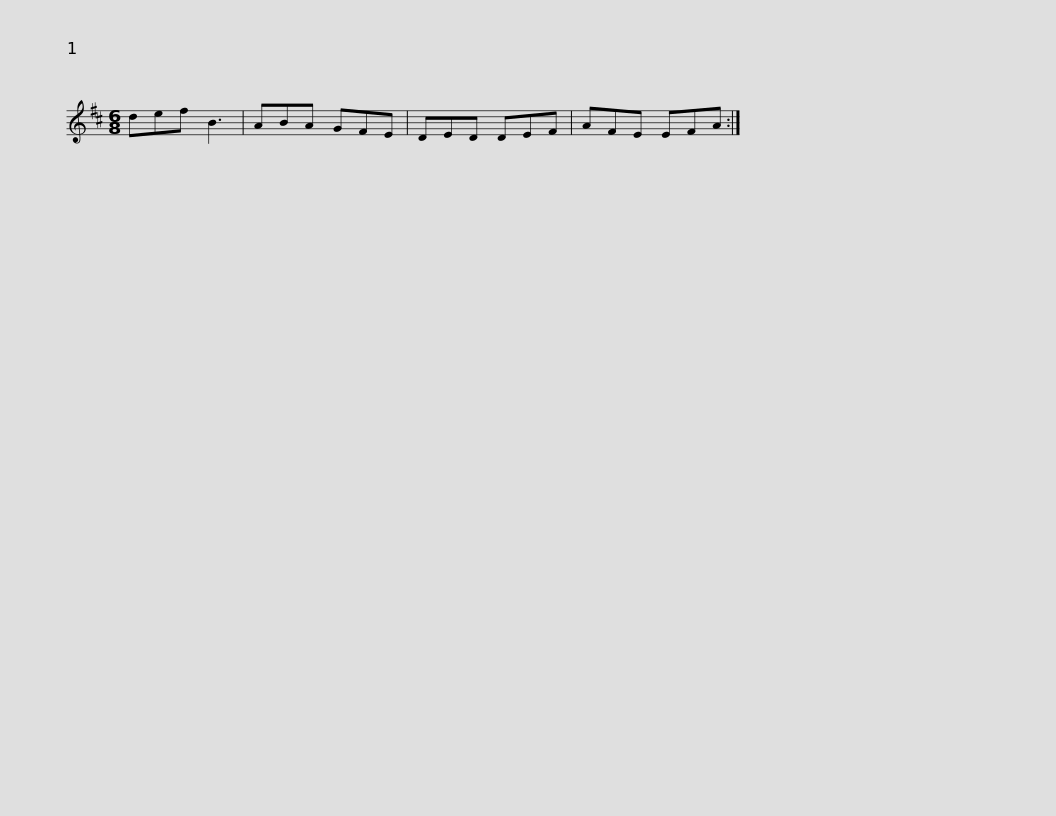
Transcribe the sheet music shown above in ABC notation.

X:1
L:1/8
M:6/8
I:linebreak $
K:D
V:1 treble
V:1
 def B3 | ABA GFE | DED DEF | AFE EFA :| %4
